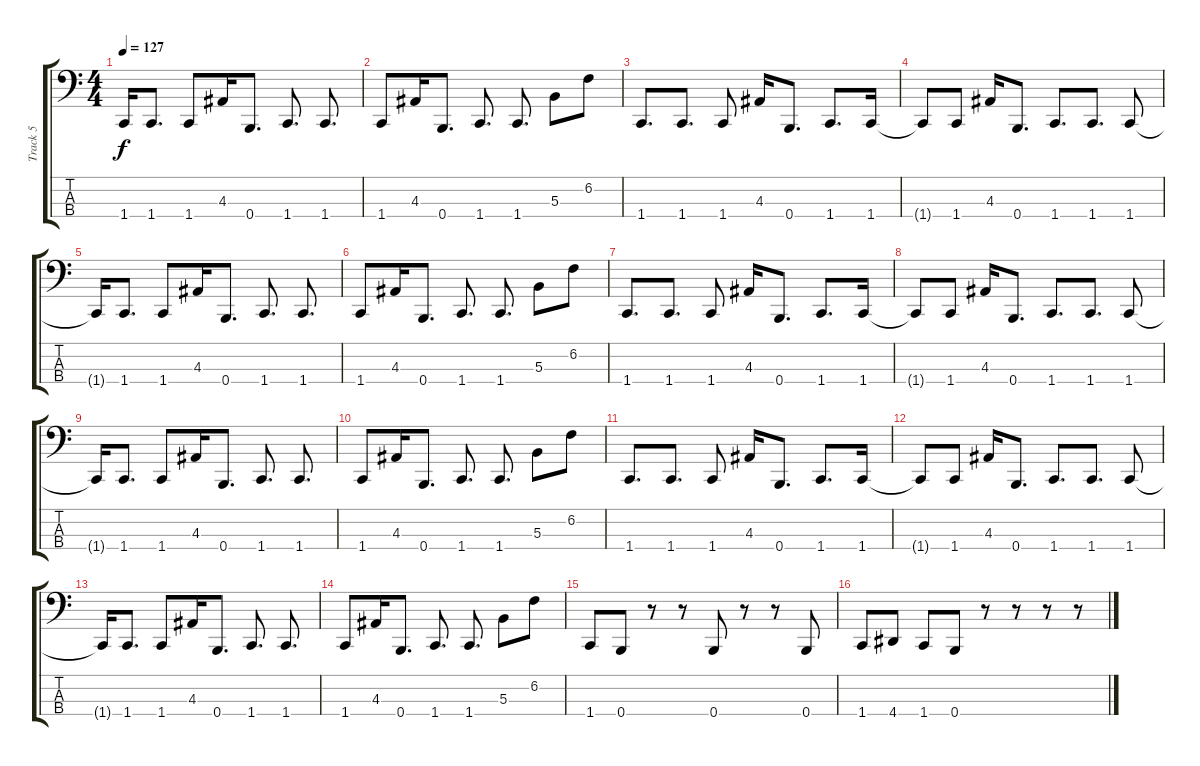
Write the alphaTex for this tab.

\track ("Track 5" "Track 5") {instrument electricbasspick}
\staff {score tabs}
\tuning (E2 B1 Gb1 B0) {hide}
\ts (4 4)
\tempo 127
\clef f4
\ks c
1.4{t}.16{dy f} 1.4.8{d} 1.4.8 4.3.16 0.4.8{d} 1.4.8{d} 1.4.8{d} |
1.4.8 4.3.16 0.4.8{d} 1.4.8{d} 1.4.8{d} 5.3.8 6.2.8 |
1.4.8{d} 1.4.8{d} 1.4.8 4.3.16 0.4.8{d} 1.4.8{d} 1.4.16 |
1.4{t}.8 1.4.8 4.3.16 0.4.8{d} 1.4.8{d} 1.4.8{d} 1.4.8 |
1.4{t}.16 1.4.8{d} 1.4.8 4.3.16 0.4.8{d} 1.4.8{d} 1.4.8{d} |
1.4.8 4.3.16 0.4.8{d} 1.4.8{d} 1.4.8{d} 5.3.8 6.2.8 |
1.4.8{d} 1.4.8{d} 1.4.8 4.3.16 0.4.8{d} 1.4.8{d} 1.4.16 |
1.4{t}.8 1.4.8 4.3.16 0.4.8{d} 1.4.8{d} 1.4.8{d} 1.4.8 |
1.4{t}.16 1.4.8{d} 1.4.8 4.3.16 0.4.8{d} 1.4.8{d} 1.4.8{d} |
1.4.8 4.3.16 0.4.8{d} 1.4.8{d} 1.4.8{d} 5.3.8 6.2.8 |
1.4.8{d} 1.4.8{d} 1.4.8 4.3.16 0.4.8{d} 1.4.8{d} 1.4.16 |
1.4{t}.8 1.4.8 4.3.16 0.4.8{d} 1.4.8{d} 1.4.8{d} 1.4.8 |
1.4{t}.16 1.4.8{d} 1.4.8 4.3.16 0.4.8{d} 1.4.8{d} 1.4.8{d} |
1.4.8 4.3.16 0.4.8{d} 1.4.8{d} 1.4.8{d} 5.3.8 6.2.8 |
1.4.8 0.4.8 r.8 r.8 0.4.8 r.8 r.8 0.4.8 |
1.4.8 4.4.8 1.4.8 0.4.8 r.8 r.8 r.8 r.8
